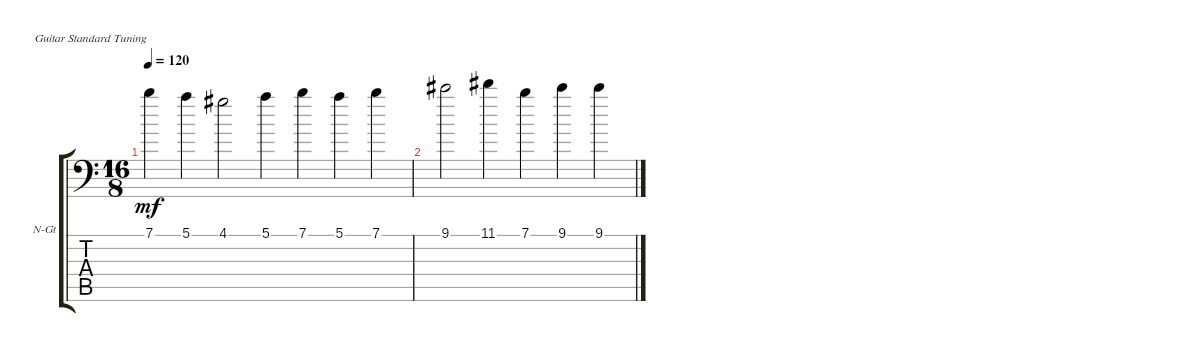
\defaultSystemsLayout 4
\bracketExtendMode groupsimilarinstruments
\firstSystemTrackNameOrientation horizontal
\otherSystemsTrackNameOrientation horizontal
\track ("Nylon Guitar" "N-Gt") {instrument acousticguitarnylon}
\staff {score tabs}
\tuning (E4 B3 G3 D3 A2 E2)
\ts (16 8)
\tempo 120
\clef f4
\ks c
7.1.4{dy mf} 5.1.4 4.1.2 5.1.4 7.1.4 5.1.4 7.1.4 |
9.1.2 11.1.4 7.1.4 9.1.4 9.1.4
